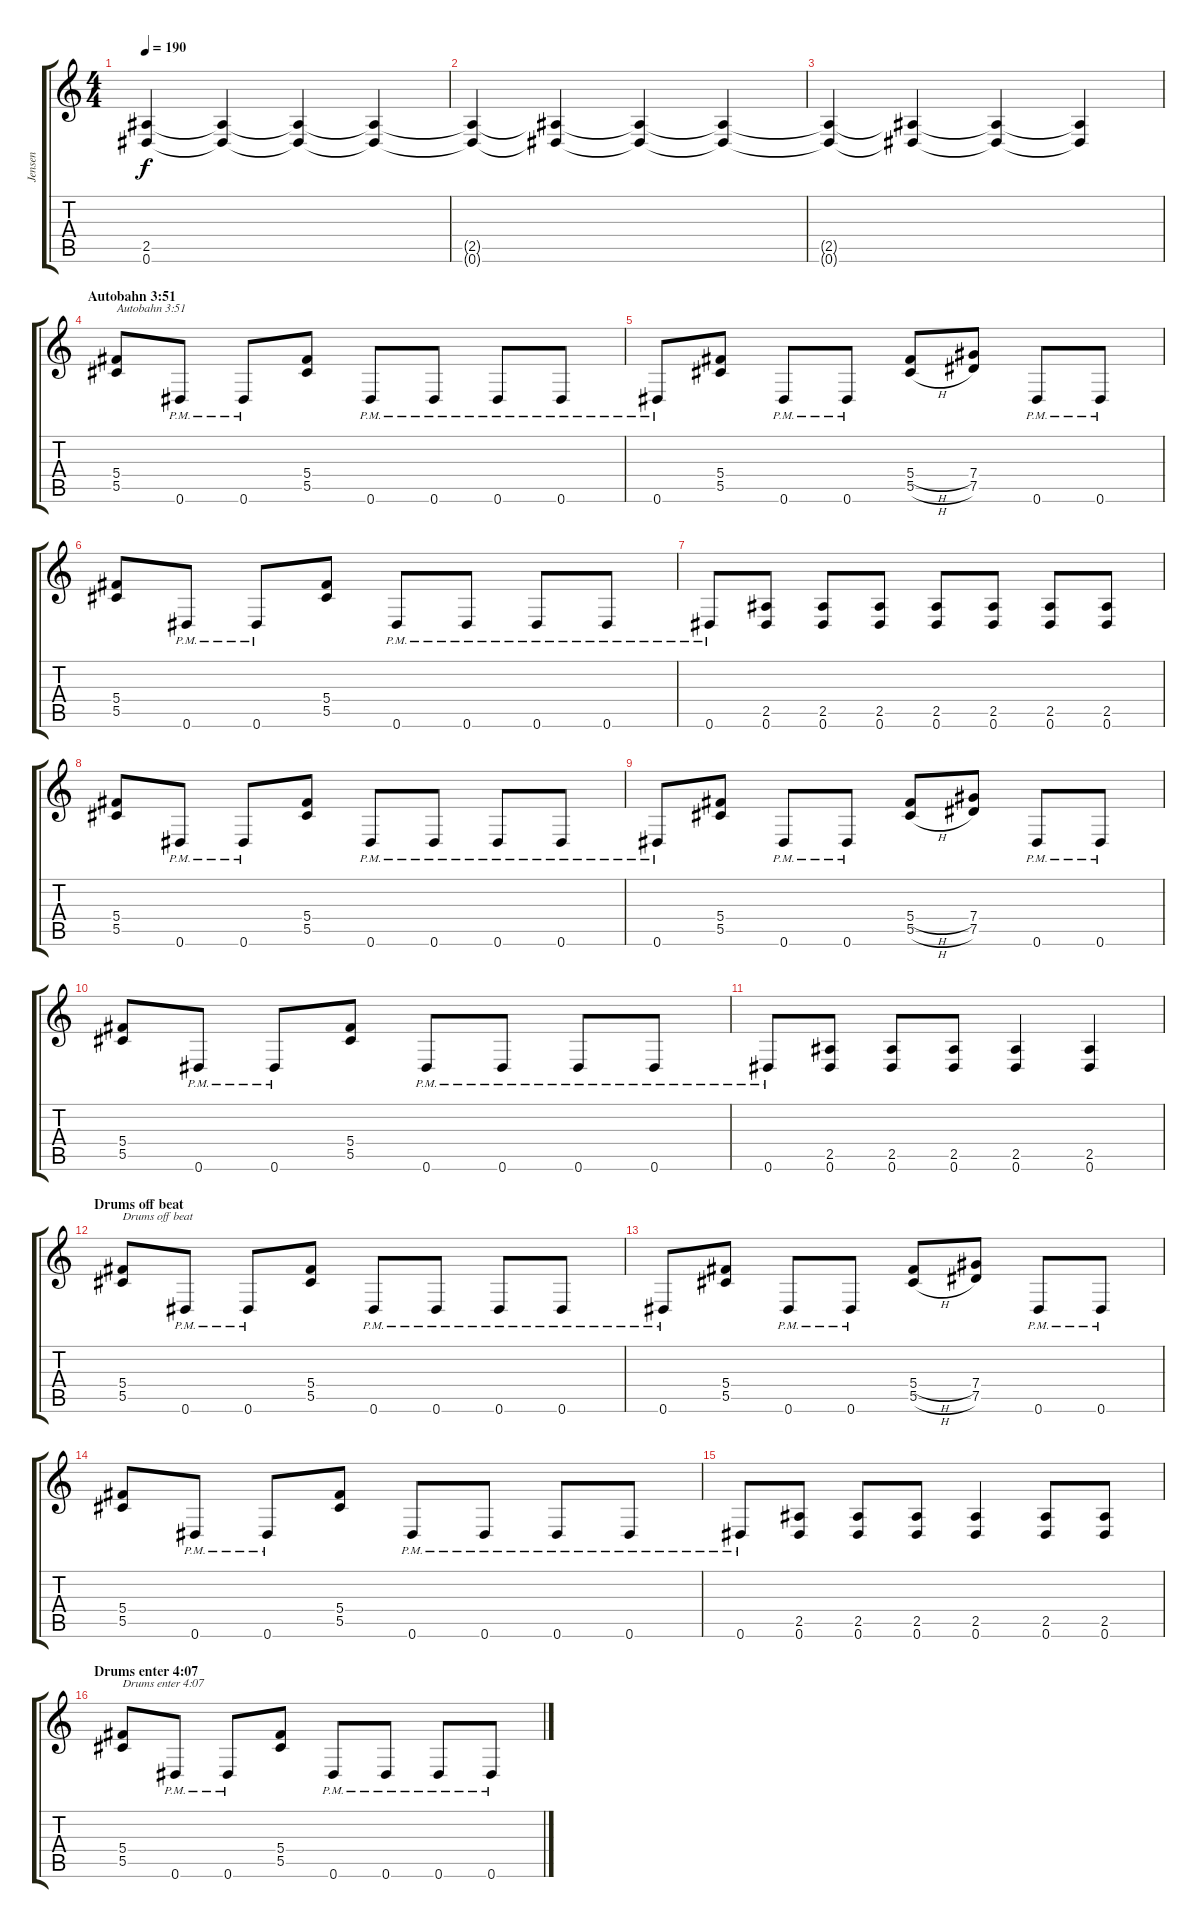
\track ("Jensen" "Jensen") {instrument distortionguitar}
\staff {score tabs}
\tuning (Eb4 Bb3 Gb3 Db3 Ab2 Eb2) {hide}
\ts (4 4)
\tempo 190
\clef g2
\ks c
(2.5{t} 0.6{t}).4{dy f} (2.5{t} 0.6{t}).4 (2.5{t} 0.6{t}).4 (2.5{t} 0.6{t}).4 |
(2.5{t} 0.6{t}).4 (2.5{t} 0.6{t}).4 (2.5{t} 0.6{t}).4 (2.5{t} 0.6{t}).4 |
(2.5{t} 0.6{t}).4 (2.5{t} 0.6{t}).4 (2.5{t} 0.6{t}).4 (2.5{t} 0.6{t}).4 |
\section ("" "Autobahn 3:51")
(5.4 5.5).8{txt "Autobahn 3:51"} 0.6{pm}.8 0.6{pm}.8 (5.4 5.5).8 0.6{pm}.8 0.6{pm}.8 0.6{pm}.8 0.6{pm}.8 |
0.6{pm}.8 (5.4 5.5).8 0.6{pm}.8 0.6{pm}.8 (5.4{h} 5.5{h}).8 (7.4 7.5).8 0.6{pm}.8 0.6{pm}.8 |
(5.4 5.5).8 0.6{pm}.8 0.6{pm}.8 (5.4 5.5).8 0.6{pm}.8 0.6{pm}.8 0.6{pm}.8 0.6{pm}.8 |
0.6{pm}.8 (2.5 0.6).8 (2.5 0.6).8 (2.5 0.6).8 (2.5 0.6).8 (2.5 0.6).8 (2.5 0.6).8 (2.5 0.6).8 |
(5.4 5.5).8 0.6{pm}.8 0.6{pm}.8 (5.4 5.5).8 0.6{pm}.8 0.6{pm}.8 0.6{pm}.8 0.6{pm}.8 |
0.6{pm}.8 (5.4 5.5).8 0.6{pm}.8 0.6{pm}.8 (5.4{h} 5.5{h}).8 (7.4 7.5).8 0.6{pm}.8 0.6{pm}.8 |
(5.4 5.5).8 0.6{pm}.8 0.6{pm}.8 (5.4 5.5).8 0.6{pm}.8 0.6{pm}.8 0.6{pm}.8 0.6{pm}.8 |
0.6{pm}.8 (2.5 0.6).8 (2.5 0.6).8 (2.5 0.6).8 (2.5 0.6).4 (2.5 0.6).4 |
\section ("" "Drums off beat")
(5.4 5.5).8{txt "Drums off beat"} 0.6{pm}.8 0.6{pm}.8 (5.4 5.5).8 0.6{pm}.8 0.6{pm}.8 0.6{pm}.8 0.6{pm}.8 |
0.6{pm}.8 (5.4 5.5).8 0.6{pm}.8 0.6{pm}.8 (5.4{h} 5.5{h}).8 (7.4 7.5).8 0.6{pm}.8 0.6{pm}.8 |
(5.4 5.5).8 0.6{pm}.8 0.6{pm}.8 (5.4 5.5).8 0.6{pm}.8 0.6{pm}.8 0.6{pm}.8 0.6{pm}.8 |
0.6{pm}.8 (2.5 0.6).8 (2.5 0.6).8 (2.5 0.6).8 (2.5 0.6).4 (2.5 0.6).8 (2.5 0.6).8 |
\section ("" "Drums enter 4:07")
(5.4 5.5).8{txt "Drums enter 4:07"} 0.6{pm}.8 0.6{pm}.8 (5.4 5.5).8 0.6{pm}.8 0.6{pm}.8 0.6{pm}.8 0.6{pm}.8
